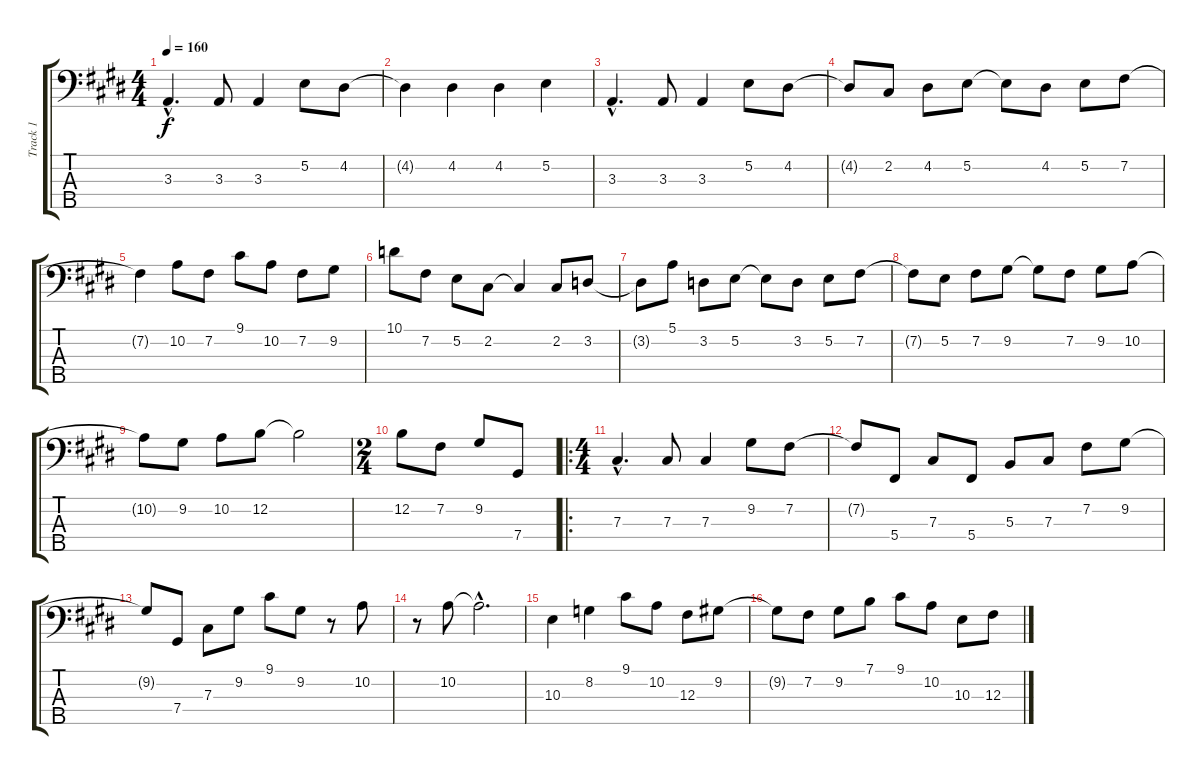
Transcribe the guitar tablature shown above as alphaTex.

\track ("Track 1" "Track 1") {instrument electricbassfinger}
\staff {score tabs}
\tuning (E2 B1 Gb1 Db1 Ab0) {hide}
\ts (4 4)
\tempo 160
\clef f4
\ks e
3.3{hac}.4{d dy f instrument electricbassfinger} 3.3.8 3.3.4 5.2.8 4.2.8 |
4.2{t}.4 4.2.4 4.2.4 5.2.4 |
3.3{hac}.4{d} 3.3.8 3.3.4 5.2.8 4.2.8 |
4.2{t}.8 2.2.8 4.2.8 5.2.8 5.2{t}.8 4.2.8 5.2.8 7.2.8 |
7.2{t}.4 10.2.8 7.2.8 9.1.8 10.2.8 7.2.8 9.2.8 |
10.1.8 7.2.8 5.2.8 2.2.8 2.2{t}.4 2.2.8 3.2.8 |
3.2{t}.8 5.1.8 3.2.8 5.2.8 5.2{t}.8 3.2.8 5.2.8 7.2.8 |
7.2{t}.8 5.2.8 7.2.8 9.2.8 9.2{t}.8 7.2.8 9.2.8 10.2.8 |
10.2{t}.8 9.2.8 10.2.8 12.2.8 12.2{t}.2 |
\ts (2 4)
12.2.8 7.2.8 9.2.8 7.4.8 |
\ro
\ts (4 4)
7.3{hac}.4{d} 7.3.8 7.3.4 9.2.8 7.2.8 |
7.2{t}.8 5.4.8 7.3.8 5.4.8 5.3.8 7.3.8 7.2.8 9.2.8 |
9.2{t}.8 7.4.8 7.3.8 9.2.8 9.1.8 9.2.8 r.8 10.2.8 |
r.8 10.2.8 10.2{hac t}.2{d} |
10.3.4 8.2.4 9.1.8 10.2.8 12.3.8 9.2.8 |
9.2{t}.8 7.2.8 9.2.8 7.1.8 9.1.8 10.2.8 10.3.8 12.3.8
